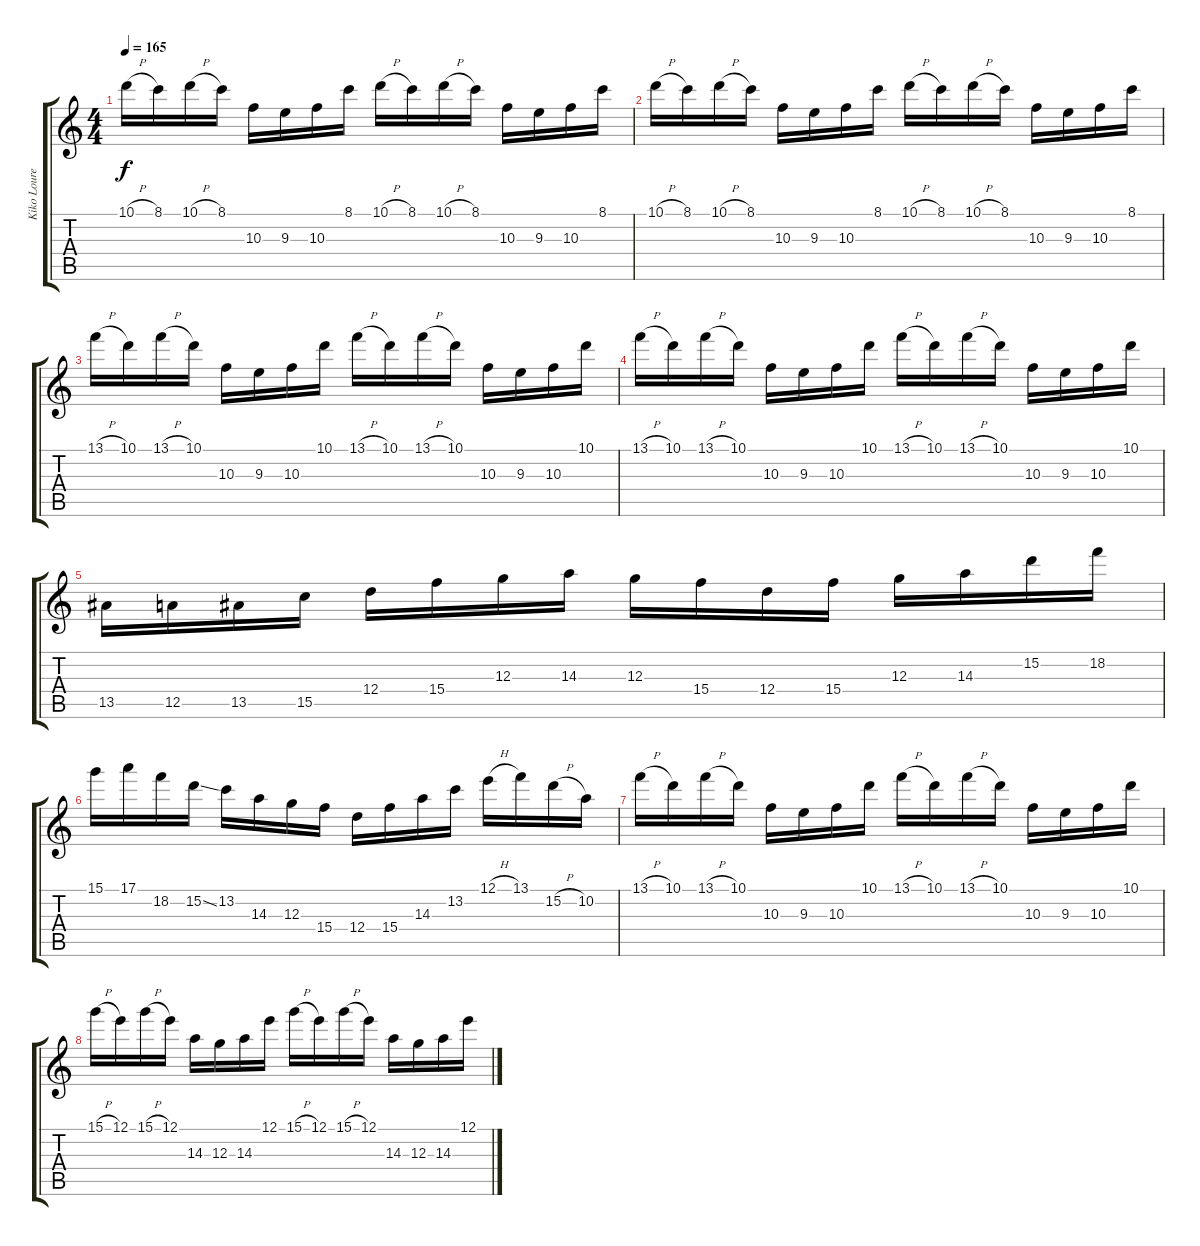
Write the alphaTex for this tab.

\track ("Kiko Loureiro" "Kiko Loure") {instrument distortionguitar}
\staff {score tabs}
\tuning (E4 B3 G3 D3 A2 D2) {hide}
\ts (4 4)
\tempo 165
\clef g2
\ks c
10.1{h}.16{dy f} 8.1.16 10.1{h}.16 8.1.16 10.3.16 9.3.16 10.3.16 8.1.16 10.1{h}.16 8.1.16 10.1{h}.16 8.1.16 10.3.16 9.3.16 10.3.16 8.1.16 |
10.1{h}.16 8.1.16 10.1{h}.16 8.1.16 10.3.16 9.3.16 10.3.16 8.1.16 10.1{h}.16 8.1.16 10.1{h}.16 8.1.16 10.3.16 9.3.16 10.3.16 8.1.16 |
13.1{h}.16 10.1.16 13.1{h}.16 10.1.16 10.3.16 9.3.16 10.3.16 10.1.16 13.1{h}.16 10.1.16 13.1{h}.16 10.1.16 10.3.16 9.3.16 10.3.16 10.1.16 |
13.1{h}.16 10.1.16 13.1{h}.16 10.1.16 10.3.16 9.3.16 10.3.16 10.1.16 13.1{h}.16 10.1.16 13.1{h}.16 10.1.16 10.3.16 9.3.16 10.3.16 10.1.16 |
13.5.16 12.5.16 13.5.16 15.5.16 12.4.16 15.4.16 12.3.16 14.3.16 12.3.16 15.4.16 12.4.16 15.4.16 12.3.16 14.3.16 15.2.16 18.2.16 |
15.1.16 17.1.16 18.2.16 15.2{ss}.16 13.2.16 14.3.16 12.3.16 15.4.16 12.4.16 15.4.16 14.3.16 13.2.16 12.1{h}.16 13.1.16 15.2{h}.16 10.2.16 |
13.1{h}.16 10.1.16 13.1{h}.16 10.1.16 10.3.16 9.3.16 10.3.16 10.1.16 13.1{h}.16 10.1.16 13.1{h}.16 10.1.16 10.3.16 9.3.16 10.3.16 10.1.16 |
15.1{h}.16 12.1.16 15.1{h}.16 12.1.16 14.3.16 12.3.16 14.3.16 12.1.16 15.1{h}.16 12.1.16 15.1{h}.16 12.1.16 14.3.16 12.3.16 14.3.16 12.1.16
